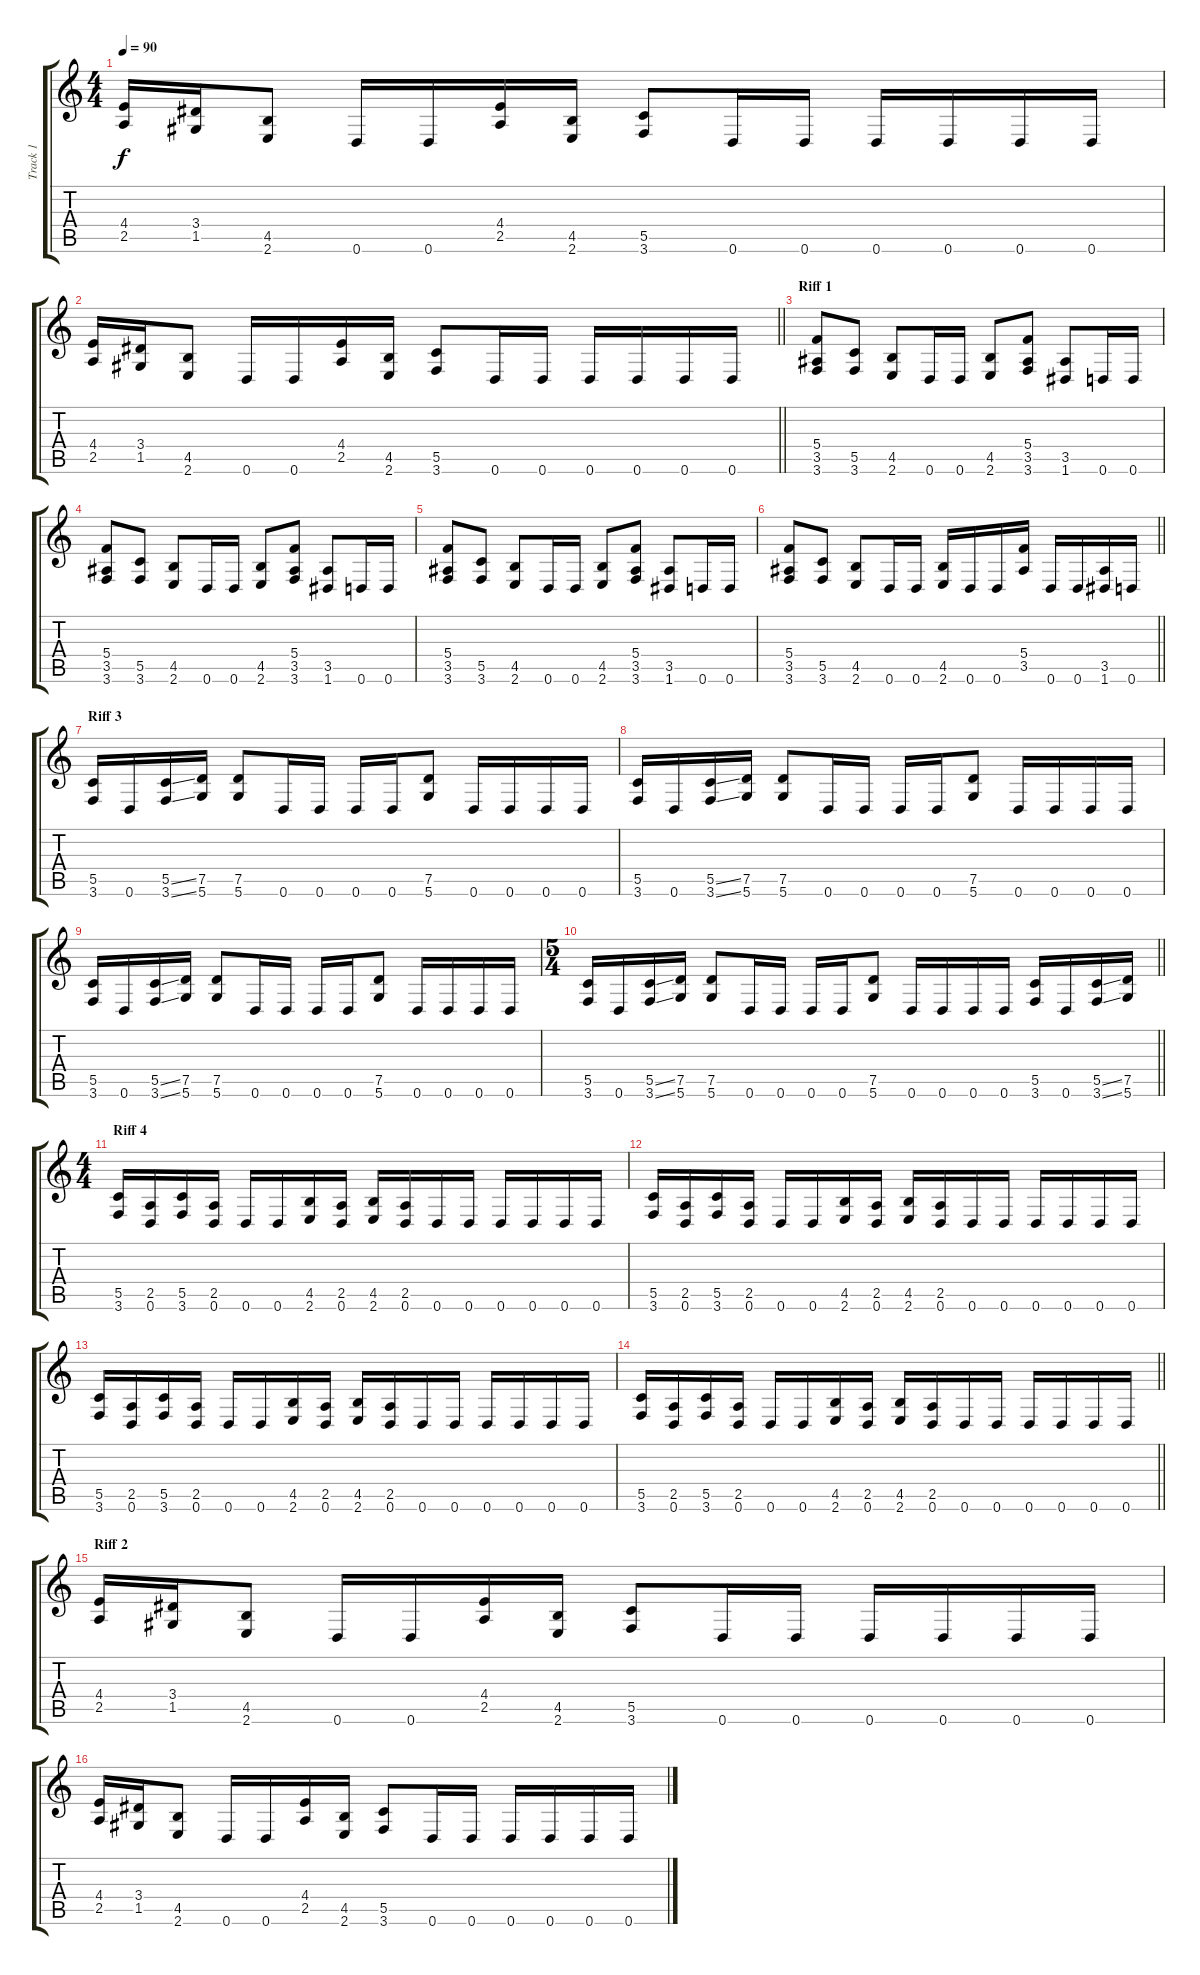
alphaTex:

\track ("Track 1" "Track 1") {instrument overdrivenguitar}
\staff {score tabs}
\tuning (D4 A3 F3 C3 G2 D2) {hide}
\ts (4 4)
\tempo 90
\clef g2
\ks c
(4.4 2.5).16{dy f} (3.4 1.5).16 (4.5 2.6).8 0.6.16 0.6.16 (4.4 2.5).16 (4.5 2.6).16 (5.5 3.6).8 0.6.16 0.6.16 0.6.16 0.6.16 0.6.16 0.6.16 |
\barLineRight lightlight
(4.4 2.5).16 (3.4 1.5).16 (4.5 2.6).8 0.6.16 0.6.16 (4.4 2.5).16 (4.5 2.6).16 (5.5 3.6).8 0.6.16 0.6.16 0.6.16 0.6.16 0.6.16 0.6.16 |
\section ("" "Riff 1")
(5.4 3.5 3.6).8 (5.5 3.6).8 (4.5 2.6).8 0.6.16 0.6.16 (4.5 2.6).8 (5.4 3.5 3.6).8 (3.5 1.6).8 0.6.16 0.6.16 |
(5.4 3.5 3.6).8 (5.5 3.6).8 (4.5 2.6).8 0.6.16 0.6.16 (4.5 2.6).8 (5.4 3.5 3.6).8 (3.5 1.6).8 0.6.16 0.6.16 |
(5.4 3.5 3.6).8 (5.5 3.6).8 (4.5 2.6).8 0.6.16 0.6.16 (4.5 2.6).8 (5.4 3.5 3.6).8 (3.5 1.6).8 0.6.16 0.6.16 |
\barLineRight lightlight
(5.4 3.5 3.6).8 (5.5 3.6).8 (4.5 2.6).8 0.6.16 0.6.16 (4.5 2.6).16 0.6.16 0.6.16 (5.4 3.5).16 0.6.16 0.6.16 (3.5 1.6).16 0.6.16 |
\section ("" "Riff 3")
(5.5 3.6).16 0.6.16 (5.5{ss} 3.6{ss}).16 (7.5 5.6).16 (7.5 5.6).8 0.6.16 0.6.16 0.6.16 0.6.16 (7.5 5.6).8 0.6.16 0.6.16 0.6.16 0.6.16 |
(5.5 3.6).16 0.6.16 (5.5{ss} 3.6{ss}).16 (7.5 5.6).16 (7.5 5.6).8 0.6.16 0.6.16 0.6.16 0.6.16 (7.5 5.6).8 0.6.16 0.6.16 0.6.16 0.6.16 |
(5.5 3.6).16 0.6.16 (5.5{ss} 3.6{ss}).16 (7.5 5.6).16 (7.5 5.6).8 0.6.16 0.6.16 0.6.16 0.6.16 (7.5 5.6).8 0.6.16 0.6.16 0.6.16 0.6.16 |
\ts (5 4)
\barLineRight lightlight
(5.5 3.6).16 0.6.16 (5.5{ss} 3.6{ss}).16 (7.5 5.6).16 (7.5 5.6).8 0.6.16 0.6.16 0.6.16 0.6.16 (7.5 5.6).8 0.6.16 0.6.16 0.6.16 0.6.16 (5.5 3.6).16 0.6.16 (5.5{ss} 3.6{ss}).16 (7.5 5.6).16 |
\ts (4 4)
\section ("" "Riff 4")
(5.5 3.6).16 (2.5 0.6).16 (5.5 3.6).16 (2.5 0.6).16 0.6.16 0.6.16 (4.5 2.6).16 (2.5 0.6).16 (4.5 2.6).16 (2.5 0.6).16 0.6.16 0.6.16 0.6.16 0.6.16 0.6.16 0.6.16 |
(5.5 3.6).16 (2.5 0.6).16 (5.5 3.6).16 (2.5 0.6).16 0.6.16 0.6.16 (4.5 2.6).16 (2.5 0.6).16 (4.5 2.6).16 (2.5 0.6).16 0.6.16 0.6.16 0.6.16 0.6.16 0.6.16 0.6.16 |
(5.5 3.6).16 (2.5 0.6).16 (5.5 3.6).16 (2.5 0.6).16 0.6.16 0.6.16 (4.5 2.6).16 (2.5 0.6).16 (4.5 2.6).16 (2.5 0.6).16 0.6.16 0.6.16 0.6.16 0.6.16 0.6.16 0.6.16 |
\barLineRight lightlight
(5.5 3.6).16 (2.5 0.6).16 (5.5 3.6).16 (2.5 0.6).16 0.6.16 0.6.16 (4.5 2.6).16 (2.5 0.6).16 (4.5 2.6).16 (2.5 0.6).16 0.6.16 0.6.16 0.6.16 0.6.16 0.6.16 0.6.16 |
\section ("" "Riff 2")
(4.4 2.5).16 (3.4 1.5).16 (4.5 2.6).8 0.6.16 0.6.16 (4.4 2.5).16 (4.5 2.6).16 (5.5 3.6).8 0.6.16 0.6.16 0.6.16 0.6.16 0.6.16 0.6.16 |
(4.4 2.5).16 (3.4 1.5).16 (4.5 2.6).8 0.6.16 0.6.16 (4.4 2.5).16 (4.5 2.6).16 (5.5 3.6).8 0.6.16 0.6.16 0.6.16 0.6.16 0.6.16 0.6.16
